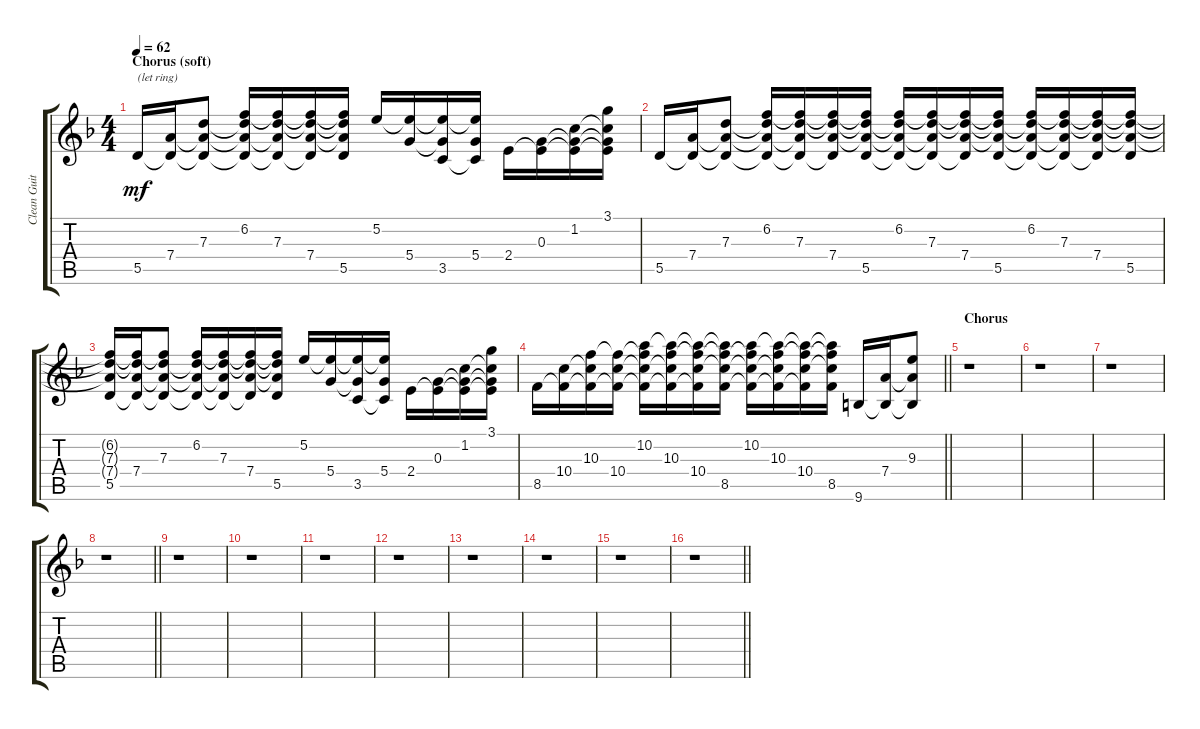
\track ("Clean Guitar" "Clean Guit") {instrument electricguitarclean}
\staff {score tabs}
\tuning (E4 B3 G3 D3 A2 D2) {hide}
\ts (4 4)
\section ("" "Chorus (soft)")
\tempo 62
\clef g2
\ks dminor
5.5.16{txt "(let ring)" dy mf} (7.4 5.5{t}).16 (7.3 7.4{t} 5.5{t}).8 (6.2 7.3{t} 7.4{t} 5.5{t}).16 (6.2{t} 7.3 7.4{t} 5.5{t}).16 (6.2{t} 7.3{t} 7.4 5.5{t}).16 (6.2{t} 7.3{t} 7.4{t} 5.5).16 5.2.16 (5.2{t} 5.4).16 (5.2{t} 5.4{t} 3.5).16 (5.2{t} 5.4 3.5{t}).16 2.4.16 (0.3 2.4{t}).16 (1.2 0.3{t} 2.4{t}).16 (3.1 1.2{t} 0.3{t} 2.4{t}).16 |
5.5.16 (7.4 5.5{t}).16 (7.3 7.4{t} 5.5{t}).8 (6.2 7.3{t} 7.4{t} 5.5{t}).16 (6.2{t} 7.3 7.4{t} 5.5{t}).16 (6.2{t} 7.3{t} 7.4 5.5{t}).16 (6.2{t} 7.3{t} 7.4{t} 5.5).16 (6.2 7.3{t} 7.4{t} 5.5{t}).16 (6.2{t} 7.3 7.4{t} 5.5{t}).16 (6.2{t} 7.3{t} 7.4 5.5{t}).16 (6.2{t} 7.3{t} 7.4{t} 5.5).16 (6.2 7.3{t} 7.4{t} 5.5{t}).16 (6.2{t} 7.3 7.4{t} 5.5{t}).16 (6.2{t} 7.3{t} 7.4 5.5{t}).16 (6.2{t} 7.3{t} 7.4{t} 5.5).16 |
(6.2{t} 7.3{t} 7.4{t} 5.5).16 (6.2{t} 7.3{t} 7.4 5.5{t}).16 (6.2{t} 7.3 7.4{t} 5.5{t}).8 (6.2 7.3{t} 7.4{t} 5.5{t}).16 (6.2{t} 7.3 7.4{t} 5.5{t}).16 (6.2{t} 7.3{t} 7.4 5.5{t}).16 (6.2{t} 7.3{t} 7.4{t} 5.5).16 5.2.16 (5.2{t} 5.4).16 (5.2{t} 5.4{t} 3.5).16 (5.2{t} 5.4 3.5{t}).16 2.4.16 (0.3 2.4{t}).16 (1.2 0.3{t} 2.4{t}).16 (3.1 1.2{t} 0.3{t} 2.4{t}).16 |
\barLineRight lightlight
8.5.16 (10.4 8.5{t}).16 (10.3 10.4{t} 8.5{t}).16 (10.3{t} 10.4 8.5{t}).16 (10.2 10.3{t} 10.4{t} 8.5{t}).16 (10.2{t} 10.3 10.4{t} 8.5{t}).16 (10.2{t} 10.3{t} 10.4 8.5{t}).16 (10.2{t} 10.3{t} 10.4{t} 8.5).16 (10.2 10.3{t} 10.4{t} 8.5{t}).16 (10.2{t} 10.3 10.4{t} 8.5{t}).16 (10.2{t} 10.3{t} 10.4 8.5{t}).16 (10.2{t} 10.3{t} 10.4{t} 8.5).16 9.6.16 (7.4 9.6{t}).16 (9.3 7.4{t} 9.6{t}).8 |
\section ("" "Chorus")
r.1 |
r.1 |
r.1 |
\barLineRight lightlight
r.1 |
\section ("" "")
r.1 |
r.1 |
r.1 |
r.1 |
r.1 |
r.1 |
r.1 |
\barLineRight lightlight
r.1
